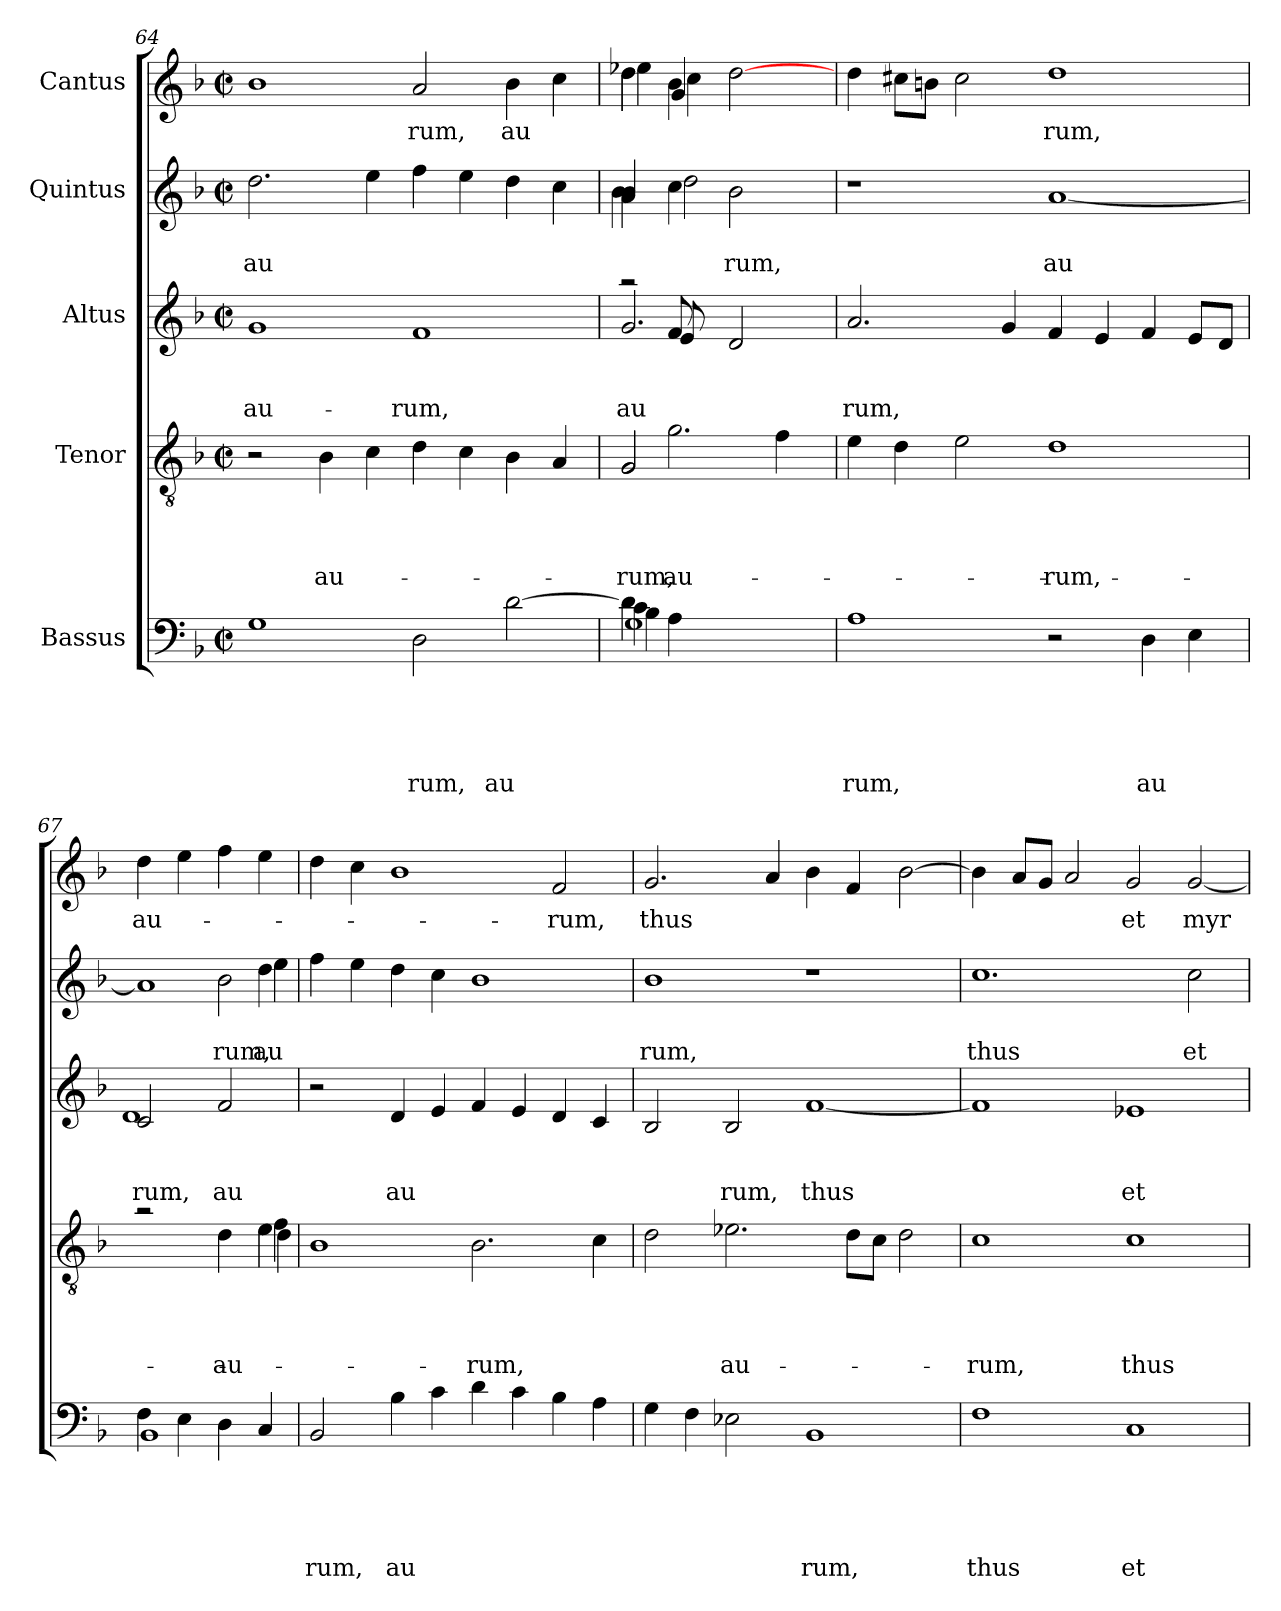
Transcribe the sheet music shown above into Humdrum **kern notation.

**kern	**text	**text	**text	**text	**text	**kern	**text	**text	**text	**text	**kern	**text	**text	**text	**kern	**text	**text	**kern	**text
*part5	*part5	*part5	*part5	*part5	*part5	*part4	*part4	*part4	*part4	*part4	*part3	*part3	*part3	*part3	*part2	*part2	*part2	*part1	*part1
*staff5	*staff5	*staff5	*staff5	*staff5	*staff5	*staff4	*staff4	*staff4	*staff4	*staff4	*staff3	*staff3	*staff3	*staff3	*staff2	*staff2	*staff2	*staff1	*staff1
*I"Bassus	*	*	*	*	*	*I"Tenor	*	*	*	*	*I"Altus	*	*	*	*I"Quintus	*	*	*I"Cantus	*
*clefF4	*	*	*	*	*	*clefGv2	*	*	*	*	*clefG2	*	*	*	*clefG2	*	*	*clefG2	*
*k[b-]	*	*	*	*	*	*k[b-]	*	*	*	*	*k[b-]	*	*	*	*k[b-]	*	*	*k[b-]	*
*F:	*	*	*	*	*	*F:	*	*	*	*	*F:	*	*	*	*F:	*	*	*F:	*
*M2/2	*	*	*	*	*	*M2/2	*	*	*	*	*M2/2	*	*	*	*M2/2	*	*	*M2/2	*
*met(c|)	*	*	*	*	*	*met(c|)	*	*	*	*	*met(c|)	*	*	*	*met(c|)	*	*	*met(c|)	*
=64	=64	=64	=64	=64	=64	=64	=64	=64	=64	=64	=64	=64	=64	=64	=64	=64	=64	=64	=64
!	!	!	!	!	!	!	!	!	!	!	!	!	!	!LO:LY:b	!	!	!LO:LY:b	!	!
1G	.	.	.	.	.	2r	.	.	.	.	1g	.	.	au-	2.dd\	.	au	1b-	.
!	!	!	!	!	!	!	!	!	!	!LO:LY:b	!	!	!	!	!	!	!	!	!
.	.	.	.	.	.	4B-\	.	.	.	au-	.	.	.	.	.	.	.	.	.
.	.	.	.	.	.	4c\	.	.	.	.	.	.	.	.	4ee\	.	.	.	.
!	!	!	!	!	!LO:LY:b	!	!	!	!	!	!	!	!	!LO:LY:b	!	!	!	!	!LO:LY:b
2D\	.	.	.	.	rum,	4d\	.	.	.	.	1f	.	.	-rum,	4ff\	.	.	2a/	rum,
.	.	.	.	.	.	4c\	.	.	.	.	.	.	.	.	4ee\	.	.	.	.
!	!	!	!	!	!LO:LY:b	!	!	!	!	!	!	!	!	!	!	!	!	!	!LO:LY:b
[<2d\	.	.	.	.	au	4B-\	.	.	.	.	.	.	.	.	4dd\	.	.	4b-\	au
.	.	.	.	.	.	4A/	.	.	.	.	.	.	.	.	4cc\	.	.	4cc\	.
!!LO:LB:g=z
=65	=65	=65	=65	=65	=65	=65	=65	=65	=65	=65	=65	=65	=65	=65	=65	=65	=65	=65	=65
*^	*	*	*	*	*	*^	*	*	*	*	*	*	*	*	*	*	*	*	*
*	*^	*	*	*	*	*	*	*	*	*	*	*	*	*	*	*	*	*	*	*	*
*	*	*^	*	*	*	*	*	*	*	*	*	*	*	*	*	*	*	*	*	*	*	*
!	!	!	!	!	!	!	!	!	!	!	!	!	!	!LO:LY:b	!	!	!	!LO:LY:b	!	!	!	!	!
*	*	*	*	*	*	*	*	*	*^	*	*	*	*	*	*^	*	*	*	*^	*	*	*^	*
*	*	*	*	*	*	*	*	*	*	*	*^	*	*	*	*	*	*^	*	*	*	*	*^	*	*	*	*^	*
*	*	*	*	*	*	*	*	*	*	*	*	*	*	*	*	*	*	*	*^	*	*	*	*	*	*	*	*	*	*	*	*
4d\]	4c\	4B-\	1G	.	.	.	.	.	2G/	2G/	4ryy	2.ryy	.	.	.	-rum,	2raa	2.g/	4ryy	4ryy	.	.	au	4a/	4b-\	4b-\	.	.	4dd\	4ee-\	4dd\	.
!	!	!	!	!	!	!	!	!	!	!	!	!	!	!	!	!LO:LY:b	!	!	!	!	!	!	!	!	!	!	!	!	!	!	!	!
2.ryy	2.ryy	4A\	.	.	.	.	.	.	.	.	2.g\	.	.	.	.	au-	.	.	8f/	8e/	.	.	.	2.ryy	4cc\	2dd\	.	.	4b-\	4g/	4cc\	.
.	.	.	.	.	.	.	.	.	.	.	.	.	.	.	.	.	.	.	2ryy	8ryy	.	.	.	.	.	.	.	.	.	.	.	.
!	!	!	!	!	!	!	!	!	!	!	!	!	!	!	!	!	!	!	!	!	!	!	!	!	!	!	!	!LO:LY:b	!	!	!	!
.	.	2ryy	.	.	.	.	.	.	2ryy	2ryy	.	.	.	.	.	.	2ryy	.	.	2d/	.	.	.	.	2b-\	.	.	rum,	2ryy	[>2dd\	2ryy	.
.	.	.	.	.	.	.	.	.	.	.	.	4f\	.	.	.	.	.	4ryy	.	.	.	.	.	.	.	4ryy	.	.	.	.	.	.
.	.	.	.	.	.	.	.	.	.	.	.	.	.	.	.	.	.	.	8ryy	.	.	.	.	.	.	.	.	.	.	.	.	.
*v	*v	*v	*v	*	*	*	*	*	*	*	*	*	*	*	*	*	*	*	*v	*v	*	*	*	*v	*v	*v	*	*	*v	*v	*v	*
*	*	*	*	*	*	*v	*v	*v	*v	*	*	*	*	*	*	*	*	*	*	*	*	*	*	*
=66	=66	=66	=66	=66	=66	=66	=66	=66	=66	=66	=66	=66	=66	=66	=66	=66	=66	=66	=66	=66	=66
!	!	!	!	!	!LO:LY:b	!	!	!	!	!	!	!	!	!	!	!LO:LY:b	!	!	!	!	!
*	*	*	*	*	*	*	*	*	*	*	*v	*v	*v	*	*	*	*	*	*	*	*
1A	.	.	.	.	rum,	4e\	.	.	.	.	2.a/	.	.	rum,	1r	.	.	4dd\	.
.	.	.	.	.	.	4d\	.	.	.	.	.	.	.	.	.	.	.	8cc#\L	.
.	.	.	.	.	.	.	.	.	.	.	.	.	.	.	.	.	.	8b\J	.
.	.	.	.	.	.	2e\	.	.	.	.	.	.	.	.	.	.	.	2cc#\	.
.	.	.	.	.	.	.	.	.	.	.	4g/	.	.	.	.	.	.	.	.
!	!	!	!	!	!	!	!	!	!	!LO:LY:b	!	!	!	!	!	!	!LO:LY:b	!	!LO:LY:b
2r	.	.	.	.	.	1d	.	.	.	-rum,	4f/	.	.	.	[<1a	.	au	1dd	rum,
.	.	.	.	.	.	.	.	.	.	.	4e/	.	.	.	.	.	.	.	.
!	!	!	!	!	!LO:LY:b	!	!	!	!	!	!	!	!	!	!	!	!	!	!
4D\	.	.	.	.	au	.	.	.	.	.	4f/	.	.	.	.	.	.	.	.
4E\	.	.	.	.	.	.	.	.	.	.	8e/L	.	.	.	.	.	.	.	.
.	.	.	.	.	.	.	.	.	.	.	8d/J	.	.	.	.	.	.	.	.
=67	=67	=67	=67	=67	=67	=67	=67	=67	=67	=67	=67	=67	=67	=67	=67	=67	=67	=67	=67
*^	*	*	*	*	*	*^	*	*	*	*	*^	*	*	*	*	*	*	*	*
*	*	*	*	*	*	*	*	*^	*	*	*	*	*	*	*	*	*	*	*	*	*	*
*	*	*	*	*	*	*	*	*	*^	*	*	*	*	*	*	*	*	*	*	*	*	*	*
!	!	!	!	!	!	!	!	!	!	!	!	!	!	!	!	!	!	!	!LO:LY:b	!	!	!	!	!LO:LY:b
*	*	*	*	*	*	*	*	*	*	*	*	*	*	*	*	*	*	*	*	*^	*	*	*	*
*	*	*	*	*	*	*	*	*	*	*	*	*	*	*	*	*	*	*	*	*	*^	*	*	*	*
*	*	*	*	*	*	*	*	*	*	*	*	*	*	*	*	*	*	*	*	*	*	*^	*	*	*	*
4F\	1BB-	.	.	.	.	.	2ra	2.ryy	2.ryy	2.ryy	.	.	.	.	2c/	1d	.	.	rum,	1a]	2ryy	2.ryy	2.ryy	.	.	4dd\	au-
4E\	.	.	.	.	.	.	.	.	.	.	.	.	.	.	.	.	.	.	.	.	.	.	.	.	.	4ee\	.
!	!	!	!	!	!	!	!	!	!	!	!	!	!	!LO:LY:b	!	!	!	!	!LO:LY:b	!	!	!	!	!	!LO:LY:b	!	!
4D\	.	.	.	.	.	.	4d\	.	.	.	.	.	.	au-	2f/	.	.	.	au	.	2b-\	.	.	.	rum,	4ff\	.
!	!	!	!	!	!	!	!	!	!	!	!	!	!	!	!	!	!	!	!	!	!	!	!	!	!LO:LY:b	!	!
4C/	.	.	.	.	.	.	4e\	4f\	4e\	4d\	.	.	.	.	.	.	.	.	.	.	.	4dd\	4ee\	.	au	4ee\	.
*v	*v	*	*	*	*	*	*	*	*	*	*	*	*	*	*v	*v	*	*	*	*	*	*	*	*	*	*	*
=68	=68	=68	=68	=68	=68	=68	=68	=68	=68	=68	=68	=68	=68	=68	=68	=68	=68	=68	=68	=68	=68	=68	=68	=68	=68
!	!	!	!	!	!LO:LY:b	!	!	!	!	!	!	!	!	!	!	!	!	!	!	!	!	!	!	!	!
*	*	*	*	*	*	*v	*v	*v	*v	*	*	*	*	*	*	*	*	*v	*v	*v	*v	*	*	*	*
2BB-/	.	.	.	.	rum,	1B-	.	.	.	.	2r	.	.	.	4ff\	.	.	4dd\	.
.	.	.	.	.	.	.	.	.	.	.	.	.	.	.	4ee\	.	.	4cc\	.
!	!	!	!	!	!LO:LY:b	!	!	!	!	!	!	!	!	!LO:LY:b	!	!	!	!	!
4B-\	.	.	.	.	au	.	.	.	.	.	4d/	.	.	au	4dd\	.	.	1b-	.
4c\	.	.	.	.	.	.	.	.	.	.	4e/	.	.	.	4cc\	.	.	.	.
!	!	!	!	!	!	!	!	!	!	!LO:LY:b	!	!	!	!	!	!	!	!	!
4d\	.	.	.	.	.	2.B-\	.	.	.	-rum,	4f/	.	.	.	1b-	.	.	.	.
4c\	.	.	.	.	.	.	.	.	.	.	4e/	.	.	.	.	.	.	.	.
!	!	!	!	!	!	!	!	!	!	!	!	!	!	!	!	!	!	!	!LO:LY:b
4B-\	.	.	.	.	.	.	.	.	.	.	4d/	.	.	.	.	.	.	2f/	-rum,
4A\	.	.	.	.	.	4c\	.	.	.	.	4c/	.	.	.	.	.	.	.	.
=69	=69	=69	=69	=69	=69	=69	=69	=69	=69	=69	=69	=69	=69	=69	=69	=69	=69	=69	=69
!	!	!	!	!	!	!	!	!	!	!	!	!	!	!	!	!	!LO:LY:b	!	!LO:LY:b
4G\	.	.	.	.	.	2d\	.	.	.	.	2B-/	.	.	.	1b-	.	rum,	2.g/	thus
4F\	.	.	.	.	.	.	.	.	.	.	.	.	.	.	.	.	.	.	.
!	!	!	!	!	!	!	!	!	!	!LO:LY:b	!	!	!	!LO:LY:b	!	!	!	!	!
2E-X\	.	.	.	.	.	2.e-X\	.	.	.	au-	2B-/	.	.	rum,	.	.	.	.	.
.	.	.	.	.	.	.	.	.	.	.	.	.	.	.	.	.	.	4a/	.
!	!	!	!	!	!LO:LY:b	!	!	!	!	!	!	!	!	!LO:LY:b	!	!	!	!	!
1BB-	.	.	.	.	rum,	.	.	.	.	.	[<1f	.	.	thus	1r	.	.	4b-\	.
.	.	.	.	.	.	8d\L	.	.	.	.	.	.	.	.	.	.	.	4f/	.
.	.	.	.	.	.	8c\J	.	.	.	.	.	.	.	.	.	.	.	.	.
.	.	.	.	.	.	2d\	.	.	.	.	.	.	.	.	.	.	.	[<2b-\	.
!!LO:LB:g=z
=70	=70	=70	=70	=70	=70	=70	=70	=70	=70	=70	=70	=70	=70	=70	=70	=70	=70	=70	=70
!	!	!	!	!	!LO:LY:b	!	!	!	!	!LO:LY:b	!	!	!	!	!	!	!LO:LY:b	!	!
1F	.	.	.	.	thus	1c	.	.	.	-rum,	1f]	.	.	.	1.cc	.	thus	4b-\]	.
.	.	.	.	.	.	.	.	.	.	.	.	.	.	.	.	.	.	8a/L	.
.	.	.	.	.	.	.	.	.	.	.	.	.	.	.	.	.	.	8g/J	.
.	.	.	.	.	.	.	.	.	.	.	.	.	.	.	.	.	.	2a/	.
!	!	!	!	!	!LO:LY:b	!	!	!	!	!LO:LY:b	!	!	!	!LO:LY:b	!	!	!	!	!LO:LY:b
1C	.	.	.	.	et	1c	.	.	.	thus	1e-X	.	.	et	.	.	.	2g/	et
!	!	!	!	!	!	!	!	!	!	!	!	!	!	!	!	!	!LO:LY:b	!	!LO:LY:b
.	.	.	.	.	.	.	.	.	.	.	.	.	.	.	2cc\	.	et	[<2g/	myr-
=	=	=	=	=	=	=	=	=	=	=	=	=	=	=	=	=	=	=	=
*-	*-	*-	*-	*-	*-	*-	*-	*-	*-	*-	*-	*-	*-	*-	*-	*-	*-	*-	*-
